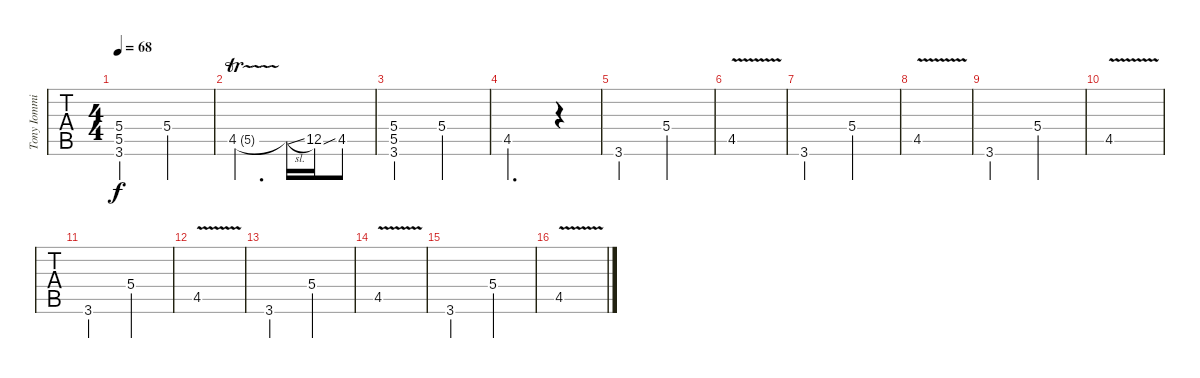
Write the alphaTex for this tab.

\track ("Tony Iommi" "Tony Iommi") {instrument distortionguitar}
\staff {tabs}
\tuning (E4 B3 G3 D3 A2 E2) {hide}
\ts (4 4)
\tempo 68
\clef g2
\ks c
(5.4 5.5 3.6).2{dy f} 5.4.2 |
4.5{tr (5 32)}.2{d} 4.5{sl t}.16 12.5{sou}.16 4.5.8 |
(5.4 5.5 3.6).2 5.4.2 |
4.5.2{d} r.4 |
3.6.2 5.4.2 |
4.5{v}.1 |
3.6.2 5.4.2 |
4.5{v}.1 |
3.6.2 5.4.2 |
4.5{v}.1 |
3.6.2 5.4.2 |
4.5{v}.1 |
3.6.2 5.4.2 |
4.5{v}.1 |
3.6.2 5.4.2 |
4.5{v}.1
